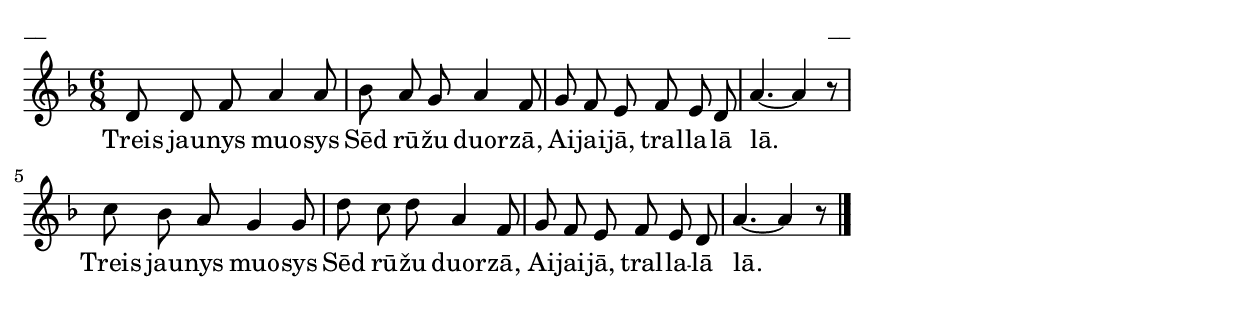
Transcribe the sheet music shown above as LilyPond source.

\version "2.13.16"
%\header {
%    title = "Treis jaunys muosys"
%}
\paper {
line-width = 14\cm
left-margin = 0.4\cm
between-system-padding = 0.1\cm
between-system-space = 0.1\cm
}
\layout {
indent = #0
ragged-last = ##f
}


voiceA = \relative c' {
\clef "treble"
\key d \minor
\time 6/8
d8 d f a4 a8 | bes8 a g a4 f8 |
g8 f e f e d | a'4.~ a4 r8 |
c8 bes a g4 g8 | d'8 c d a4 f8 |
g8 f e f e d | a'4.~ a4 r8
\bar "|."
} 

lyricA = \lyricmode {
Treis jau -- nys muo -- sys
Sēd rū -- žu duor -- zā,
Ai -- jai  -- jā, tral -- la -- lā lā.
Treis jau -- nys muo -- sys
Sēd rū -- žu duor -- zā,
Ai -- jai -- jā, tral -- la  -- lā lā.
} 


fullScore = <<
\new Staff {
<<
\new Voice = "voiceA" { \oneVoice \autoBeamOff \voiceA }
\lyricsto "voiceA" \new Lyrics \lyricA
>>
}
>>

\score {
\fullScore
\header { piece = "__" opus = "__" }
}
\markup { \with-color #(x11-color 'white) \sans \smaller "__" }
\score {
\unfoldRepeats
\fullScore
\midi {
\context { \Staff \remove "Staff_performer" }
\context { \Voice \consists "Staff_performer" }
}
}



